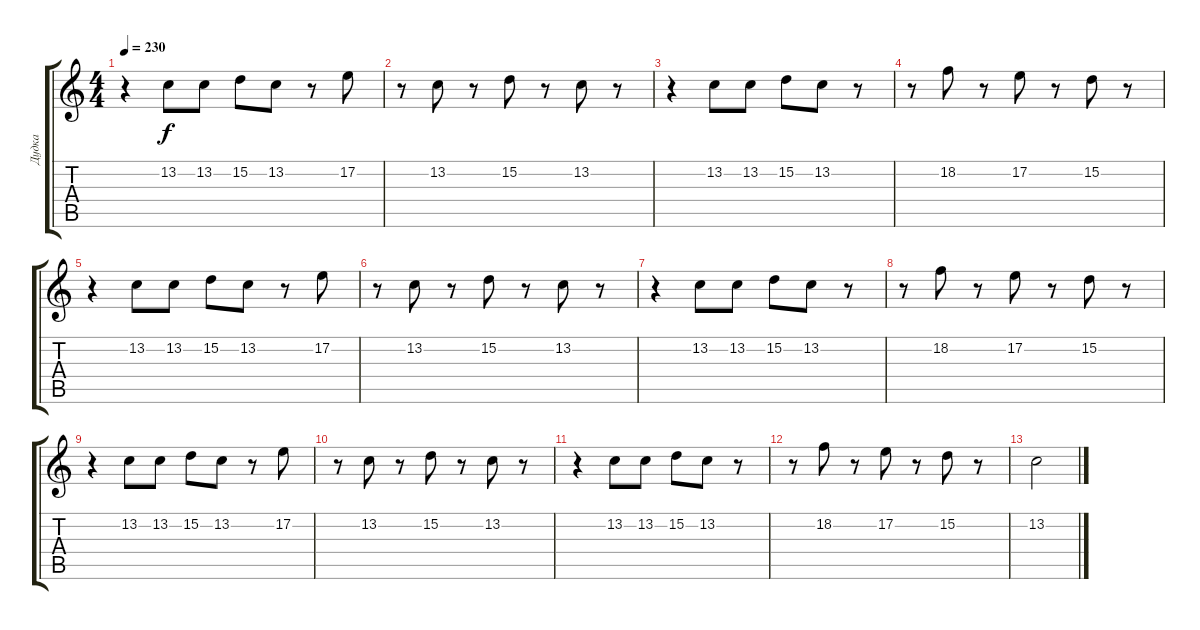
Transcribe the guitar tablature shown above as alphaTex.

\track ("Дудка" "Дудка") {instrument trombone}
\staff {score tabs}
\tuning (E4 B3 G3 D3 A2 E2) {hide}
\ts (4 4)
\tempo 230
\clef g2
\ks c
r.4{dy f} 13.2.8 13.2.8 15.2.8 13.2.8 r.8 17.2.8 |
r.8 13.2.8 r.8 15.2.8 r.8 13.2.8 r.8 |
r.4 13.2.8 13.2.8 15.2.8 13.2.8 r.8 |
r.8 18.2.8 r.8 17.2.8 r.8 15.2.8 r.8 |
r.4 13.2.8 13.2.8 15.2.8 13.2.8 r.8 17.2.8 |
r.8 13.2.8 r.8 15.2.8 r.8 13.2.8 r.8 |
r.4 13.2.8 13.2.8 15.2.8 13.2.8 r.8 |
r.8 18.2.8 r.8 17.2.8 r.8 15.2.8 r.8 |
r.4 13.2.8 13.2.8 15.2.8 13.2.8 r.8 17.2.8 |
r.8 13.2.8 r.8 15.2.8 r.8 13.2.8 r.8 |
r.4 13.2.8 13.2.8 15.2.8 13.2.8 r.8 |
r.8 18.2.8 r.8 17.2.8 r.8 15.2.8 r.8 |
13.2.2
